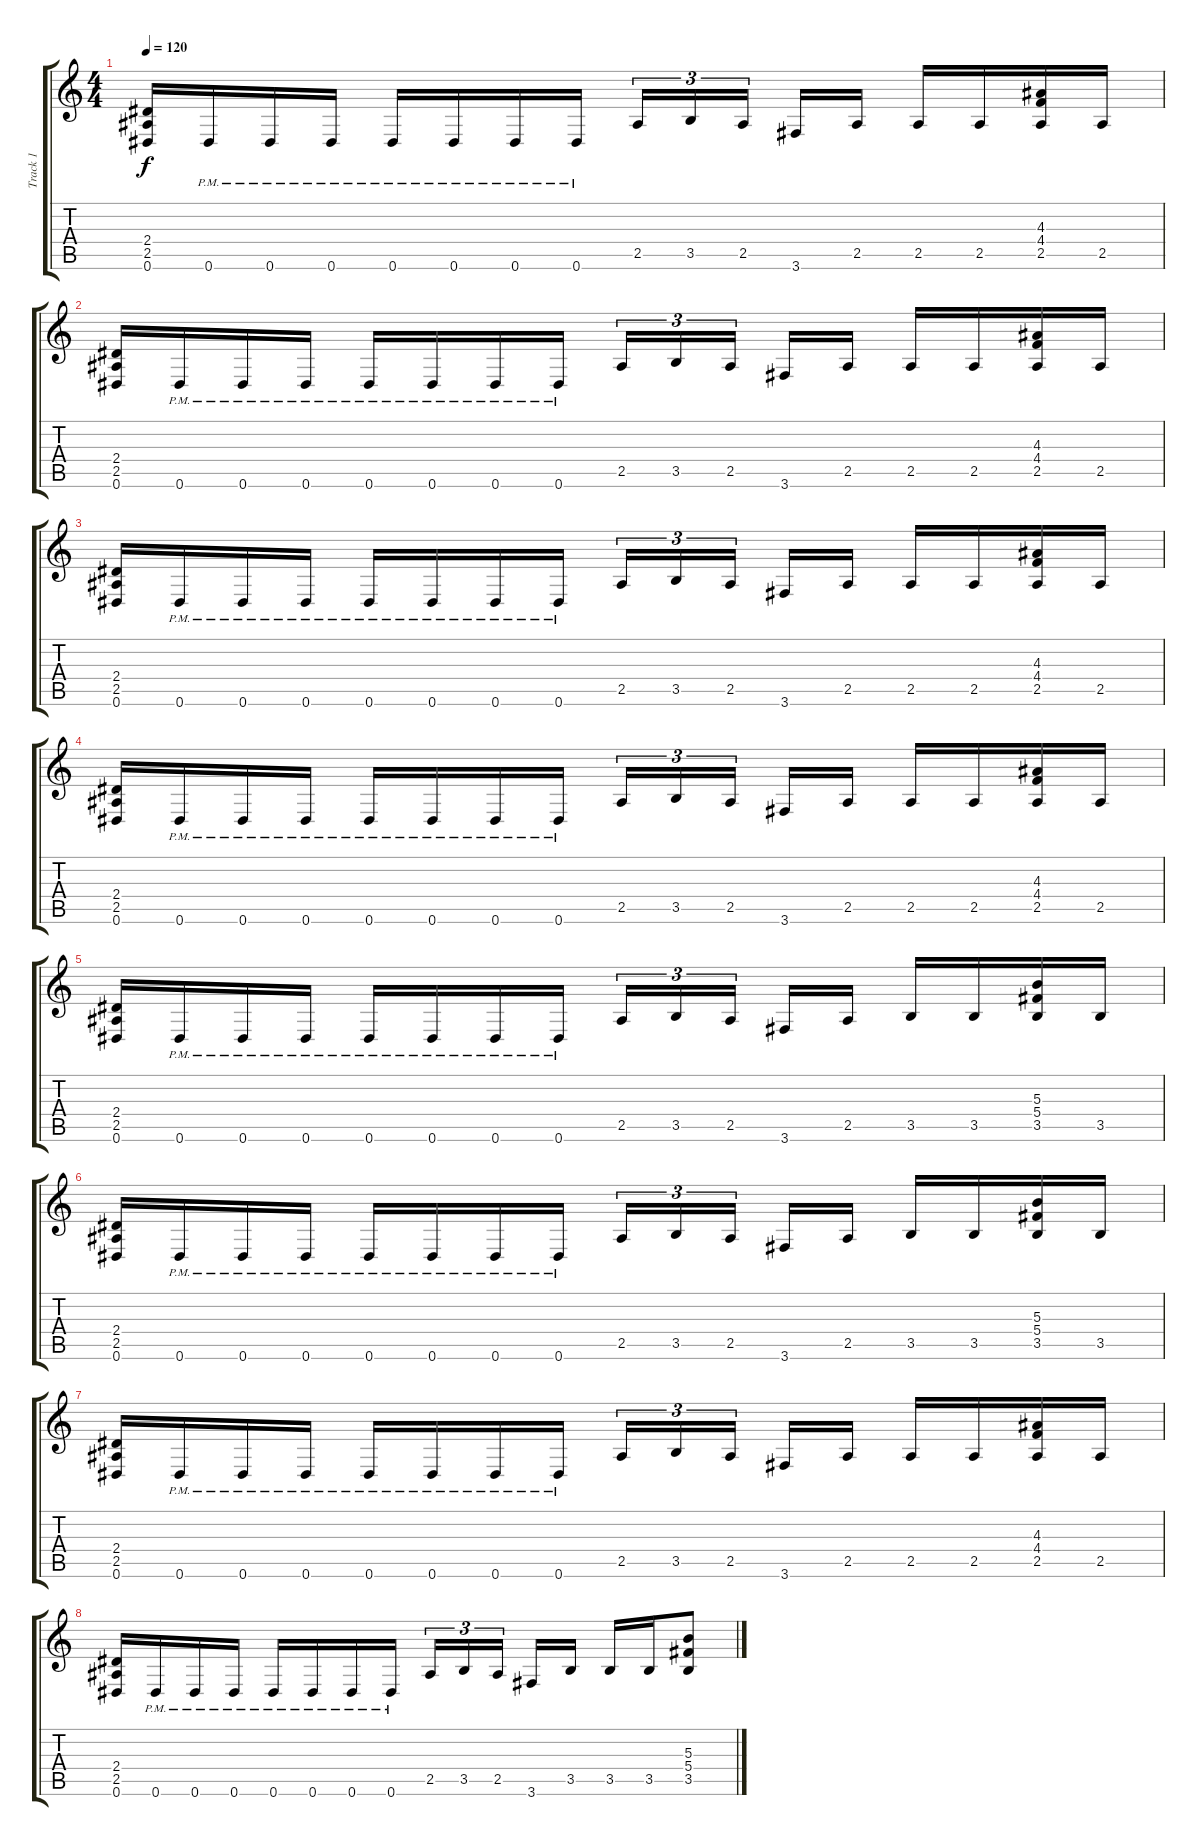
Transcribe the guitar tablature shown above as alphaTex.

\track ("Track 1" "Track 1") {instrument distortionguitar}
\staff {score tabs}
\tuning (Eb4 Bb3 Gb3 Db3 Ab2 Eb2) {hide}
\ts (4 4)
\tempo 120
\clef g2
\ks c
(2.4 2.5 0.6).16{dy f instrument distortionguitar} 0.6{pm}.16 0.6{pm}.16 0.6{pm}.16 0.6{pm}.16 0.6{pm}.16 0.6{pm}.16 0.6{pm}.16 2.5.16{tu (3 2)} 3.5.16{tu (3 2)} 2.5.16{tu (3 2)} 3.6.16 2.5.16 2.5.16 2.5.16 (4.3 4.4 2.5).16 2.5.16 |
(2.4 2.5 0.6).16 0.6{pm}.16 0.6{pm}.16 0.6{pm}.16 0.6{pm}.16 0.6{pm}.16 0.6{pm}.16 0.6{pm}.16 2.5.16{tu (3 2)} 3.5.16{tu (3 2)} 2.5.16{tu (3 2)} 3.6.16 2.5.16 2.5.16 2.5.16 (4.3 4.4 2.5).16 2.5.16 |
(2.4 2.5 0.6).16 0.6{pm}.16 0.6{pm}.16 0.6{pm}.16 0.6{pm}.16 0.6{pm}.16 0.6{pm}.16 0.6{pm}.16 2.5.16{tu (3 2)} 3.5.16{tu (3 2)} 2.5.16{tu (3 2)} 3.6.16 2.5.16 2.5.16 2.5.16 (4.3 4.4 2.5).16 2.5.16 |
(2.4 2.5 0.6).16 0.6{pm}.16 0.6{pm}.16 0.6{pm}.16 0.6{pm}.16 0.6{pm}.16 0.6{pm}.16 0.6{pm}.16 2.5.16{tu (3 2)} 3.5.16{tu (3 2)} 2.5.16{tu (3 2)} 3.6.16 2.5.16 2.5.16 2.5.16 (4.3 4.4 2.5).16 2.5.16 |
(2.4 2.5 0.6).16 0.6{pm}.16 0.6{pm}.16 0.6{pm}.16 0.6{pm}.16 0.6{pm}.16 0.6{pm}.16 0.6{pm}.16 2.5.16{tu (3 2)} 3.5.16{tu (3 2)} 2.5.16{tu (3 2)} 3.6.16 2.5.16 3.5.16 3.5.16 (5.3 5.4 3.5).16 3.5.16 |
(2.4 2.5 0.6).16 0.6{pm}.16 0.6{pm}.16 0.6{pm}.16 0.6{pm}.16 0.6{pm}.16 0.6{pm}.16 0.6{pm}.16 2.5.16{tu (3 2)} 3.5.16{tu (3 2)} 2.5.16{tu (3 2)} 3.6.16 2.5.16 3.5.16 3.5.16 (5.3 5.4 3.5).16 3.5.16 |
(2.4 2.5 0.6).16 0.6{pm}.16 0.6{pm}.16 0.6{pm}.16 0.6{pm}.16 0.6{pm}.16 0.6{pm}.16 0.6{pm}.16 2.5.16{tu (3 2)} 3.5.16{tu (3 2)} 2.5.16{tu (3 2)} 3.6.16 2.5.16 2.5.16 2.5.16 (4.3 4.4 2.5).16 2.5.16 |
(2.4 2.5 0.6).16 0.6{pm}.16 0.6{pm}.16 0.6{pm}.16 0.6{pm}.16 0.6{pm}.16 0.6{pm}.16 0.6{pm}.16 2.5.16{tu (3 2)} 3.5.16{tu (3 2)} 2.5.16{tu (3 2)} 3.6.16 3.5.16 3.5.16 3.5.16 (5.3 5.4 3.5).8
